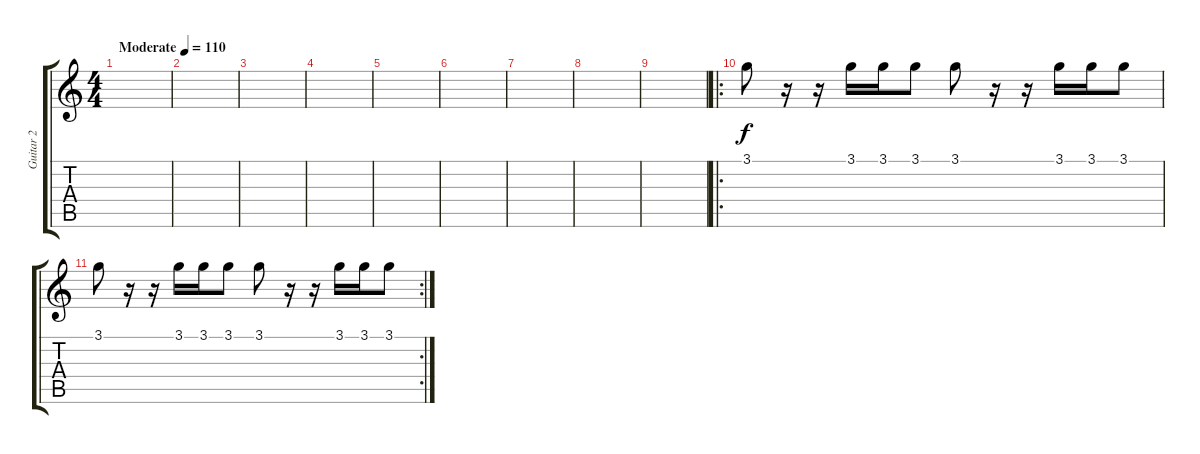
\track ("Guitar 2" "Guitar 2") {instrument overdrivenguitar}
\staff {score tabs}
\tuning (E4 B3 G3 D3 A2 E2) {hide}
\ts (4 4)
\tempo (110 "Moderate")
\clef g2
\ks c
|
|
|
|
|
|
|
|
|
\ro
3.1.8 r.16 r.16 3.1.16 3.1.16 3.1.8 3.1.8 r.16 r.16 3.1.16 3.1.16 3.1.8 |
\rc 2
3.1.8 r.16 r.16 3.1.16 3.1.16 3.1.8 3.1.8 r.16 r.16 3.1.16 3.1.16 3.1.8
